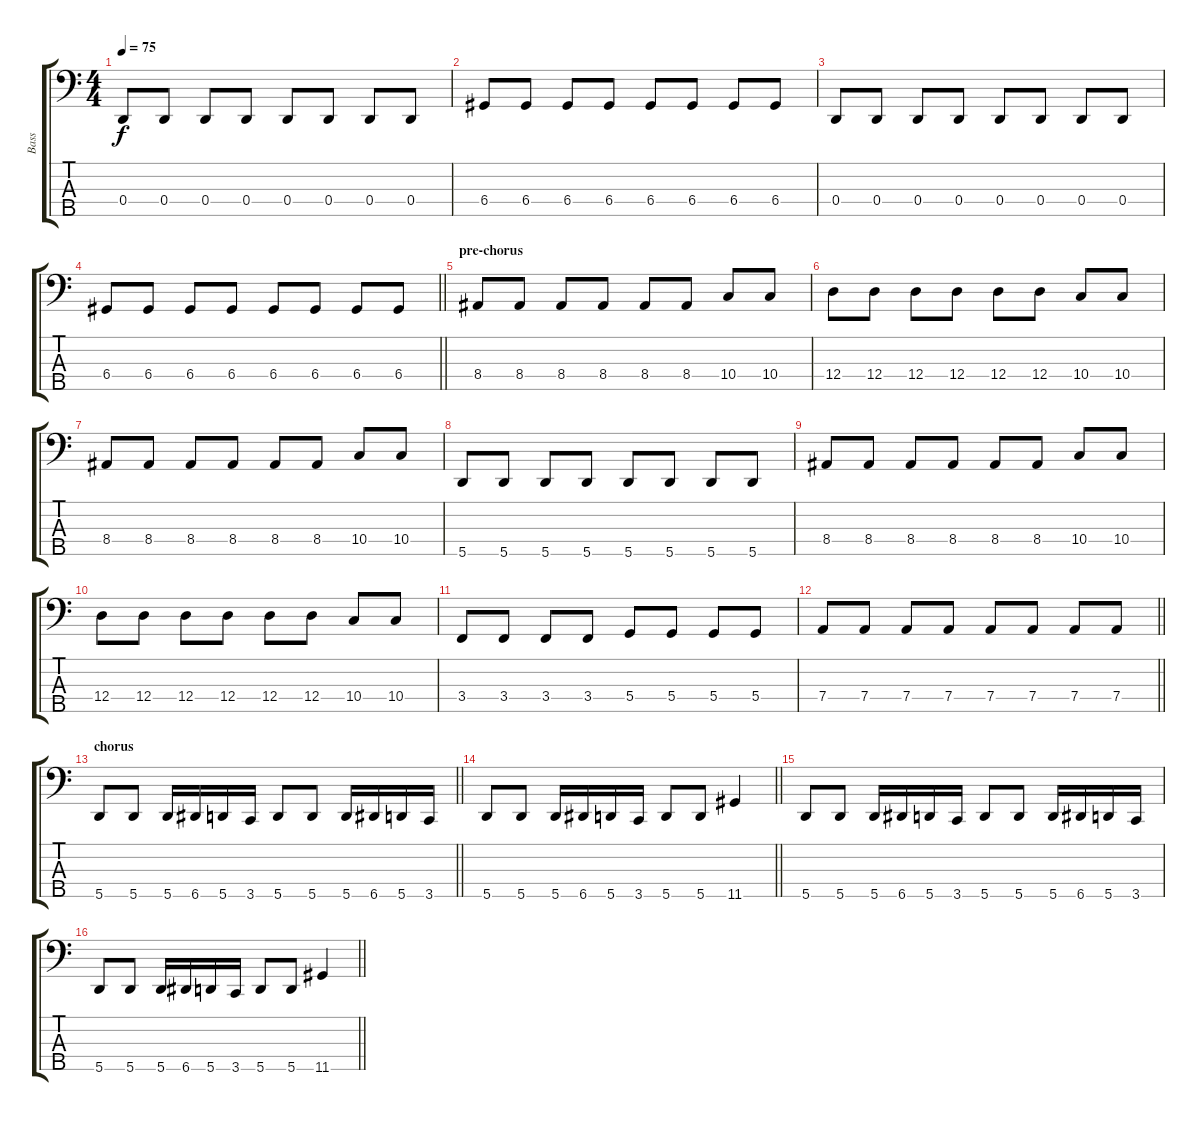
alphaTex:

\track ("Bass" "Bass") {instrument electricbassfinger}
\staff {score tabs}
\tuning (F2 C2 G1 D1 A0) {hide}
\ts (4 4)
\tempo 75
\clef f4
\ks c
0.4.8{dy f} 0.4.8 0.4.8 0.4.8 0.4.8 0.4.8 0.4.8 0.4.8 |
6.4.8 6.4.8 6.4.8 6.4.8 6.4.8 6.4.8 6.4.8 6.4.8 |
0.4.8 0.4.8 0.4.8 0.4.8 0.4.8 0.4.8 0.4.8 0.4.8 |
\barLineRight lightlight
6.4.8 6.4.8 6.4.8 6.4.8 6.4.8 6.4.8 6.4.8 6.4.8 |
\section ("" "pre-chorus")
8.4.8 8.4.8 8.4.8 8.4.8 8.4.8 8.4.8 10.4.8 10.4.8 |
12.4.8 12.4.8 12.4.8 12.4.8 12.4.8 12.4.8 10.4.8 10.4.8 |
8.4.8 8.4.8 8.4.8 8.4.8 8.4.8 8.4.8 10.4.8 10.4.8 |
5.5.8 5.5.8 5.5.8 5.5.8 5.5.8 5.5.8 5.5.8 5.5.8 |
8.4.8 8.4.8 8.4.8 8.4.8 8.4.8 8.4.8 10.4.8 10.4.8 |
12.4.8 12.4.8 12.4.8 12.4.8 12.4.8 12.4.8 10.4.8 10.4.8 |
3.4.8 3.4.8 3.4.8 3.4.8 5.4.8 5.4.8 5.4.8 5.4.8 |
\barLineRight lightlight
7.4.8 7.4.8 7.4.8 7.4.8 7.4.8 7.4.8 7.4.8 7.4.8 |
\section ("" "chorus")
\barLineRight lightlight
5.5.8 5.5.8 5.5.16 6.5.16 5.5.16 3.5.16 5.5.8 5.5.8 5.5.16 6.5.16 5.5.16 3.5.16 |
\barLineRight lightlight
5.5.8 5.5.8 5.5.16 6.5.16 5.5.16 3.5.16 5.5.8 5.5.8 11.5.4 |
5.5.8 5.5.8 5.5.16 6.5.16 5.5.16 3.5.16 5.5.8 5.5.8 5.5.16 6.5.16 5.5.16 3.5.16 |
\barLineRight lightlight
5.5.8 5.5.8 5.5.16 6.5.16 5.5.16 3.5.16 5.5.8 5.5.8 11.5.4
